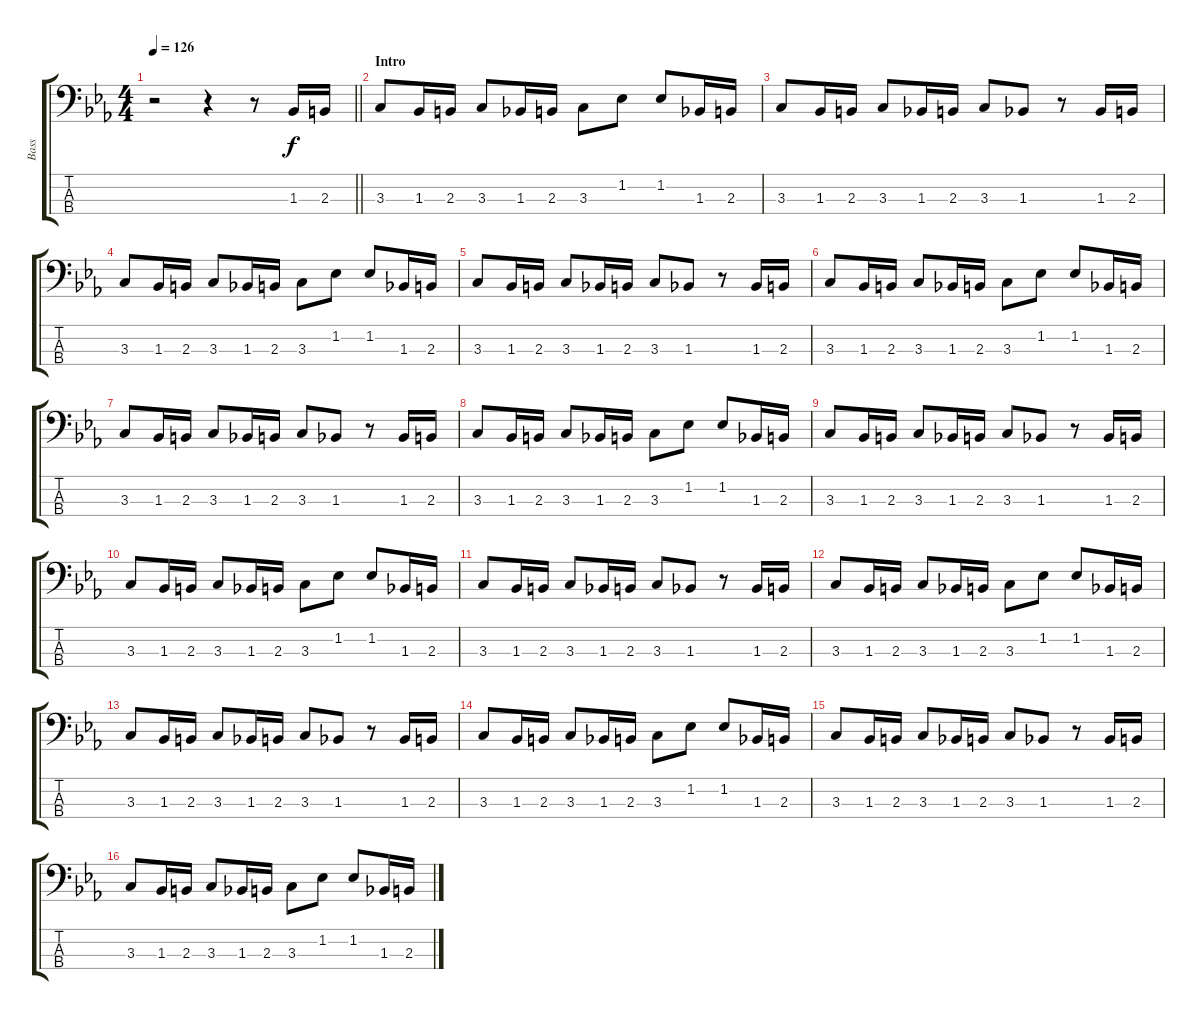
\track ("Bass" "Bass") {instrument electricbassfinger}
\staff {score tabs}
\tuning (G2 D2 A1 E1) {hide}
\ts (4 4)
\tempo 126
\clef f4
\barLineRight lightlight
\ks eb
r.2{dy f instrument electricbassfinger} r.4 r.8 1.3.16 2.3.16 |
\section ("" "Intro")
3.3.8 1.3.16 2.3.16 3.3.8 1.3.16 2.3.16 3.3.8 1.2.8 1.2.8 1.3.16 2.3.16 |
3.3.8 1.3.16 2.3.16 3.3.8 1.3.16 2.3.16 3.3.8 1.3.8 r.8 1.3.16 2.3.16 |
3.3.8 1.3.16 2.3.16 3.3.8 1.3.16 2.3.16 3.3.8 1.2.8 1.2.8 1.3.16 2.3.16 |
3.3.8 1.3.16 2.3.16 3.3.8 1.3.16 2.3.16 3.3.8 1.3.8 r.8 1.3.16 2.3.16 |
3.3.8 1.3.16 2.3.16 3.3.8 1.3.16 2.3.16 3.3.8 1.2.8 1.2.8 1.3.16 2.3.16 |
3.3.8 1.3.16 2.3.16 3.3.8 1.3.16 2.3.16 3.3.8 1.3.8 r.8 1.3.16 2.3.16 |
3.3.8 1.3.16 2.3.16 3.3.8 1.3.16 2.3.16 3.3.8 1.2.8 1.2.8 1.3.16 2.3.16 |
3.3.8 1.3.16 2.3.16 3.3.8 1.3.16 2.3.16 3.3.8 1.3.8 r.8 1.3.16 2.3.16 |
3.3.8 1.3.16 2.3.16 3.3.8 1.3.16 2.3.16 3.3.8 1.2.8 1.2.8 1.3.16 2.3.16 |
3.3.8 1.3.16 2.3.16 3.3.8 1.3.16 2.3.16 3.3.8 1.3.8 r.8 1.3.16 2.3.16 |
3.3.8 1.3.16 2.3.16 3.3.8 1.3.16 2.3.16 3.3.8 1.2.8 1.2.8 1.3.16 2.3.16 |
3.3.8 1.3.16 2.3.16 3.3.8 1.3.16 2.3.16 3.3.8 1.3.8 r.8 1.3.16 2.3.16 |
3.3.8 1.3.16 2.3.16 3.3.8 1.3.16 2.3.16 3.3.8 1.2.8 1.2.8 1.3.16 2.3.16 |
3.3.8 1.3.16 2.3.16 3.3.8 1.3.16 2.3.16 3.3.8 1.3.8 r.8 1.3.16 2.3.16 |
3.3.8 1.3.16 2.3.16 3.3.8 1.3.16 2.3.16 3.3.8 1.2.8 1.2.8 1.3.16 2.3.16
